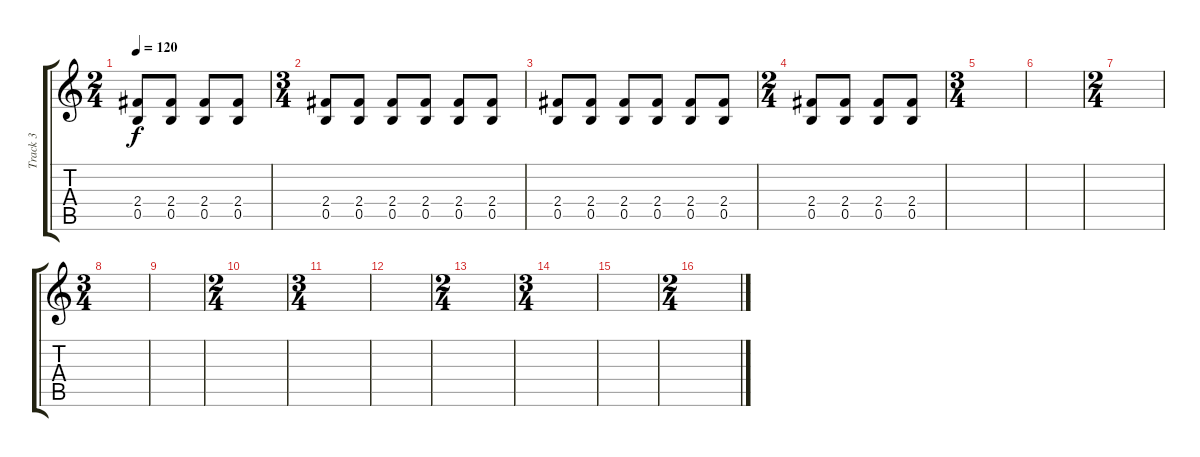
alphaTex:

\track ("Track 3" "Track 3") {instrument distortionguitar}
\staff {score tabs}
\tuning (Db4 Db4 B2 E3 B2 Gb2) {hide}
\ts (2 4)
\tempo 120
\clef g2
\ks c
(2.4 0.5).8{dy f} (2.4 0.5).8 (2.4 0.5).8 (2.4 0.5).8 |
\ts (3 4)
(2.4 0.5).8 (2.4 0.5).8 (2.4 0.5).8 (2.4 0.5).8 (2.4 0.5).8 (2.4 0.5).8 |
(2.4 0.5).8 (2.4 0.5).8 (2.4 0.5).8 (2.4 0.5).8 (2.4 0.5).8 (2.4 0.5).8 |
\ts (2 4)
(2.4 0.5).8 (2.4 0.5).8 (2.4 0.5).8 (2.4 0.5).8 |
\ts (3 4)
|
|
\ts (2 4)
|
\ts (3 4)
|
|
\ts (2 4)
|
\ts (3 4)
|
|
\ts (2 4)
|
\ts (3 4)
|
|
\ts (2 4)
